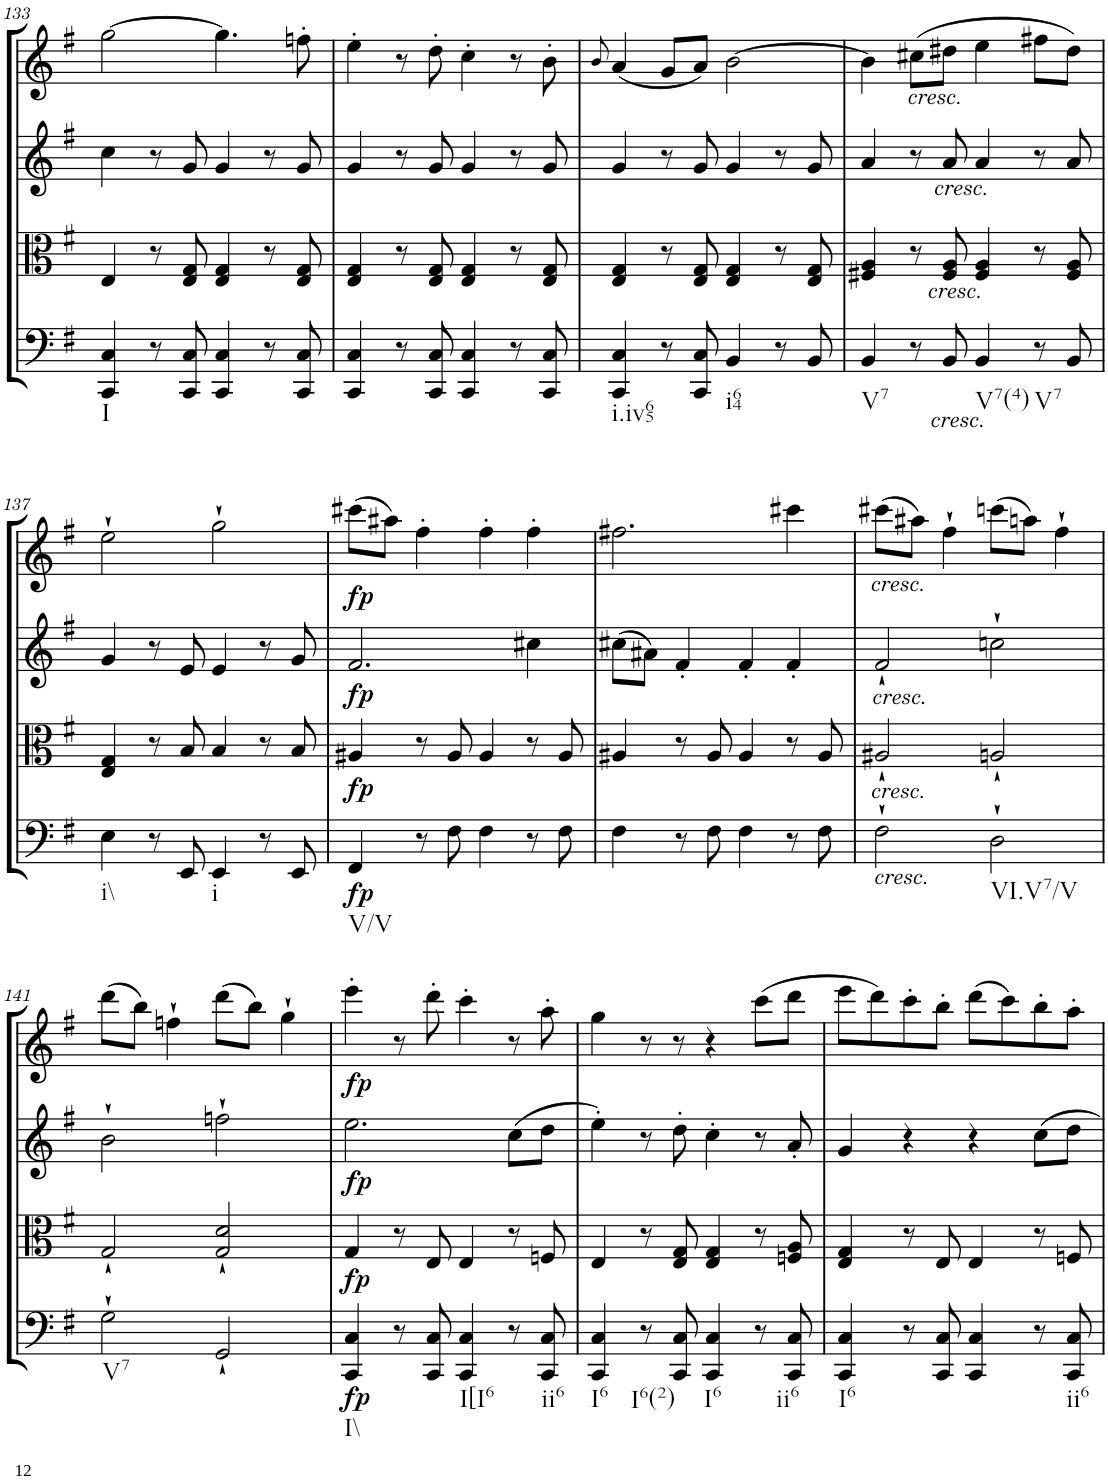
**kern	**dynam	**kern	**dynam	**kern	**dynam	**kern	**dynam
*part4	*part4	*part3	*part3	*part2	*part2	*part1	*part1
*staff4	*staff4	*staff3	*staff3	*staff2	*staff2	*staff1	*staff1
*I"Violoncello.	*	*I"Viola	*	*I"Violin II.	*	*I"Violin I.	*
*I'Vc	*	*I'Vla	*	*I'Vln	*	*I'Vln	*
!!LO:PB:g=z
*clefF4	*	*clefC3	*	*clefG2	*	*clefG2	*
*k[f#]	*	*k[f#]	*	*k[f#]	*	*k[f#]	*
*M2/2	*	*M2/2	*	*M2/2	*	*M2/2	*
*met(c|)	*	*met(c|)	*	*met(c|)	*	*met(c|)	*
=133	=133	=133	=133	=133	=133	=133	=133
!LO:TX:b:t=I	!	!	!	!	!	!	!
4CC/ 4C/	.	4E/	.	4cc\	.	[2gg\	.
8r	.	8r	.	8r	.	.	.
8CC/ 8C/	.	8E/ 8G/	.	8g/	.	.	.
4CC/ 4C/	.	4E/ 4G/	.	4g/	.	4.gg\]	.
8r	.	8r	.	8r	.	.	.
8CC/ 8C/	.	8E/ 8G/	.	8g/	.	8ffn'\	.
=134	=134	=134	=134	=134	=134	=134	=134
4CC/ 4C/	.	4E/ 4G/	.	4g/	.	4ee'\	.
8r	.	8r	.	8r	.	8r	.
8CC/ 8C/	.	8E/ 8G/	.	8g/	.	8dd'\	.
4CC/ 4C/	.	4E/ 4G/	.	4g/	.	4cc'\	.
8r	.	8r	.	8r	.	8r	.
8CC/ 8C/	.	8E/ 8G/	.	8g/	.	8b'\	.
=135	=135	=135	=135	=135	=135	=135	=135
.	.	.	.	.	.	8qb/	.
!LO:TX:b:t=i.iv65	!	!	!	!	!	!	!
4CC/ 4C/	.	4E/ 4G/	.	4g/	.	(4a/	.
8r	.	8r	.	8r	.	8g/L	.
8CC/ 8C/	.	8E/ 8G/	.	8g/	.	8a/J)	.
!LO:TX:b:t=i64	!	!	!	!	!	!	!
4BB/	.	4E/ 4G/	.	4g/	.	[2b\	.
8r	.	8r	.	8r	.	.	.
8BB/	.	8E/ 8G/	.	8g/	.	.	.
=136	=136	=136	=136	=136	=136	=136	=136
!LO:TX:b:t=V7	!	!	!	!	!	!	!
4BB/	.	4F#X/ 4A/	.	4a/	.	4b\]	.
!	!	!	!	!	!	!LO:TX:b:i:t=cresc.	!
!	!	!	!	!LO:TX:b:i:t=cresc.	!	!	!
8r	.	8r	.	8r	.	(8cc#X\L	.
!	!	!LO:TX:b:i:t=cresc.	!	!	!	!	!
!LO:TX:b:i:t=cresc.	!	!	!	!	!	!	!
8BB/	.	8F#/ 8A/	.	8a/	.	8dd#X\J	.
!LO:TX:b:t=V7(4)	!	!	!	!	!	!	!
4BB/	.	4F#/ 4A/	.	4a/	.	4ee\	.
!LO:TX:b:t=V7	!	!	!	!	!	!	!
8r	.	8r	.	8r	.	8ff#X\L	.
8BB/	.	8F#/ 8A/	.	8a/	.	8dd#\J)	.
!!LO:LB:g=z
=137	=137	=137	=137	=137	=137	=137	=137
!LO:TX:b:t=i\\	!	!	!	!	!	!	!
4E\	.	4E/ 4G/	.	4g/	.	2ee`\	.
8r	.	8r	.	8r	.	.	.
8EE/	.	8B/	.	8e/	.	.	.
!LO:TX:b:t=i	!	!	!	!	!	!	!
4EE/	.	4B/	.	4e/	.	2gg`\	.
8r	.	8r	.	8r	.	.	.
8EE/	.	8B/	.	8g/	.	.	.
=138	=138	=138	=138	=138	=138	=138	=138
!LO:TX:b:t=V/V	!	!	!	!	!	!	!
!	!LO:DY:b	!	!	!	!	!	!
!	!LO:DY:n=1:a	!	!LO:DY:a	!	!LO:DY:a	!	!
4FF#/	fp fp	4A#X/	fp	2.f#/	fp	(8ccc#X\L	.
.	.	.	.	.	.	8aa#X\J)	.
8r	.	8r	.	.	.	4ff#'\	.
8F#\	.	8A#/	.	.	.	.	.
4F#\	.	4A#/	.	.	.	4ff#'\	.
8r	.	8r	.	4cc#X\	.	4ff#'\	.
8F#\	.	8A#/	.	.	.	.	.
=139	=139	=139	=139	=139	=139	=139	=139
4F#\	.	4A#X/	.	(8cc#X\L	.	2.ff#X\	.
.	.	.	.	8a#X\J)	.	.	.
8r	.	8r	.	4f#'/	.	.	.
8F#\	.	8A#/	.	.	.	.	.
4F#\	.	4A#/	.	4f#'/	.	.	.
8r	.	8r	.	4f#'/	.	4ccc#X\	.
8F#\	.	8A#/	.	.	.	.	.
=140	=140	=140	=140	=140	=140	=140	=140
!	!	!	!	!	!	!LO:TX:b:i:t=cresc.	!
!	!	!	!	!LO:TX:b:i:t=cresc.	!	!	!
!	!	!LO:TX:b:i:t=cresc.	!	!	!	!	!
!LO:TX:b:i:t=cresc.	!	!	!	!	!	!	!
2F#`\	.	2A#X`/	.	2f#`/	.	(8ccc#X\L	.
.	.	.	.	.	.	8aa#X\J)	.
.	.	.	.	.	.	4ff#`\	.
!LO:TX:b:t=VI.V7/V	!	!	!	!	!	!	!
2D`\	.	2An`/	.	2ccn`\	.	(8cccn\L	.
.	.	.	.	.	.	8aan\J)	.
.	.	.	.	.	.	4ff#`\	.
!!LO:LB:g=z
=141	=141	=141	=141	=141	=141	=141	=141
!LO:TX:b:t=V7	!	!	!	!	!	!	!
2G`\	.	2G`/	.	2b`\	.	(8ddd\L	.
.	.	.	.	.	.	8bb\J)	.
.	.	.	.	.	.	4ffn`\	.
2GG`/	.	2G/` 2d/`	.	2ffn`\	.	(8ddd\L	.
.	.	.	.	.	.	8bb\J)	.
.	.	.	.	.	.	4gg`\	.
=142	=142	=142	=142	=142	=142	=142	=142
!LO:TX:b:t=I\\	!	!	!	!	!	!	!
!	!LO:DY:b	!	!LO:DY:b	!	!LO:DY:b	!	!LO:DY:b
4CC/ 4C/	fp	4G/	fp	2.ee\	fp	4eee'\	fp
8r	.	8r	.	.	.	8r	.
8CC/ 8C/	.	8E/	.	.	.	8ddd'\	.
!LO:TX:b:t=I[I6	!	!	!	!	!	!	!
4CC/ 4C/	.	4E/	.	.	.	4ccc'\	.
8r	.	8r	.	(8cc\L	.	8r	.
!LO:TX:b:t=ii6	!	!	!	!	!	!	!
8CC/ 8C/	.	8Fn/	.	8dd\J	.	8aa'\	.
=143	=143	=143	=143	=143	=143	=143	=143
!LO:TX:b:t=I6	!	!	!	!	!	!	!
4CC/ 4C/	.	4E/	.	4ee'\)	.	4gg\	.
8r	.	8r	.	8r	.	8r	.
!LO:TX:b:t=I6(2)	!	!	!	!	!	!	!
8CC/ 8C/	.	8E/ 8G/	.	8dd'\	.	8r	.
!LO:TX:b:t=I6	!	!	!	!	!	!	!
4CC/ 4C/	.	4E/ 4G/	.	4cc'\	.	4r	.
8r	.	8r	.	8r	.	(8ccc\L	.
!LO:TX:b:t=ii6	!	!	!	!	!	!	!
8CC/ 8C/	.	8Fn/ 8A/	.	8a'/	.	8ddd\J	.
=144	=144	=144	=144	=144	=144	=144	=144
!LO:TX:b:t=I6	!	!	!	!	!	!	!
4CC/ 4C/	.	4E/ 4G/	.	4g/	.	8eee\L	.
.	.	.	.	.	.	8ddd\)	.
8r	.	8r	.	4r	.	8ccc'\	.
8CC/ 8C/	.	8E/	.	.	.	8bb'\J	.
4CC/ 4C/	.	4E/	.	4r	.	(8ddd\L	.
.	.	.	.	.	.	8ccc\)	.
8r	.	8r	.	8cc\L	.	8bb'\	.
!LO:TX:b:t=ii6	!	!	!	!	!	!	!
8CC/ 8C/	.	8Fn/	.	8dd\J	.	8aa'\J	.
=	=	=	=	=	=	=	=
*-	*-	*-	*-	*-	*-	*-	*-
